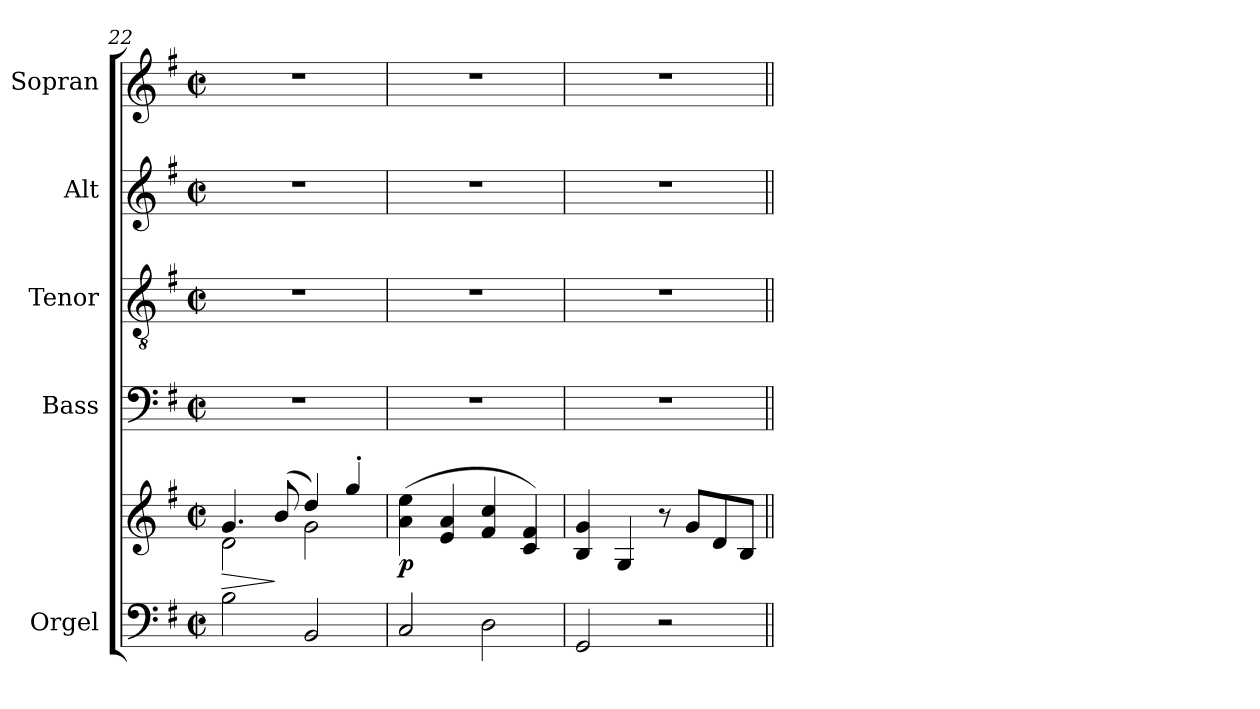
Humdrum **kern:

**kern	**kern	**dynam	**kern	**kern	**kern	**kern
*part5	*part5	*part5	*part4	*part3	*part2	*part1
*staff6	*staff5	*staff5/6	*staff4	*staff3	*staff2	*staff1
*I"Orgel	*	*	*I"Bass	*I"Tenor	*I"Alt	*I"Sopran
*I'Org.	*	*	*I'B.	*I'T.	*I'A.	*I'S.
*clefF4	*clefG2	*	*clefF4	*clefGv2	*clefG2	*clefG2
*k[f#]	*k[f#]	*	*k[f#]	*k[f#]	*k[f#]	*k[f#]
*G:	*G:	*	*G:	*G:	*G:	*G:
*M2/2	*M2/2	*	*M2/2	*M2/2	*M2/2	*M2/2
*met(c|)	*met(c|)	*	*met(c|)	*met(c|)	*met(c|)	*met(c|)
=22	=22	=22	=22	=22	=22	=22
!	!	!LO:HP:b	!	!	!	!
*	*^	*	*	*	*	*
2B\	4.g/	2d\	>	1r	1r	1r	1r
.	(8b/	.	]	.	.	.	.
2BB/	4dd/)	2g\	.	.	.	.	.
.	4gg'</	.	.	.	.	.	.
*	*v	*v	*	*	*	*	*
=23	=23	=23	=23	=23	=23	=23
!	!	!LO:DY:b	!	!	!	!
2C/	(>4a\ 4ee\	p	1r	1r	1r	1r
.	4e/ 4a/	.	.	.	.	.
2D\	4f#/ 4cc/	.	.	.	.	.
.	4c/ 4f#/)	.	.	.	.	.
=24	=24	=24	=24	=24	=24	=24
2GG/	4B/ 4g/	.	1r	1r	1r	1r
.	4G/	.	.	.	.	.
2r	8r	.	.	.	.	.
.	8g/L	.	.	.	.	.
.	8d/	.	.	.	.	.
.	8B/J	.	.	.	.	.
=||	=||	=||	=||	=||	=||	=||
*-	*-	*-	*-	*-	*-	*-
